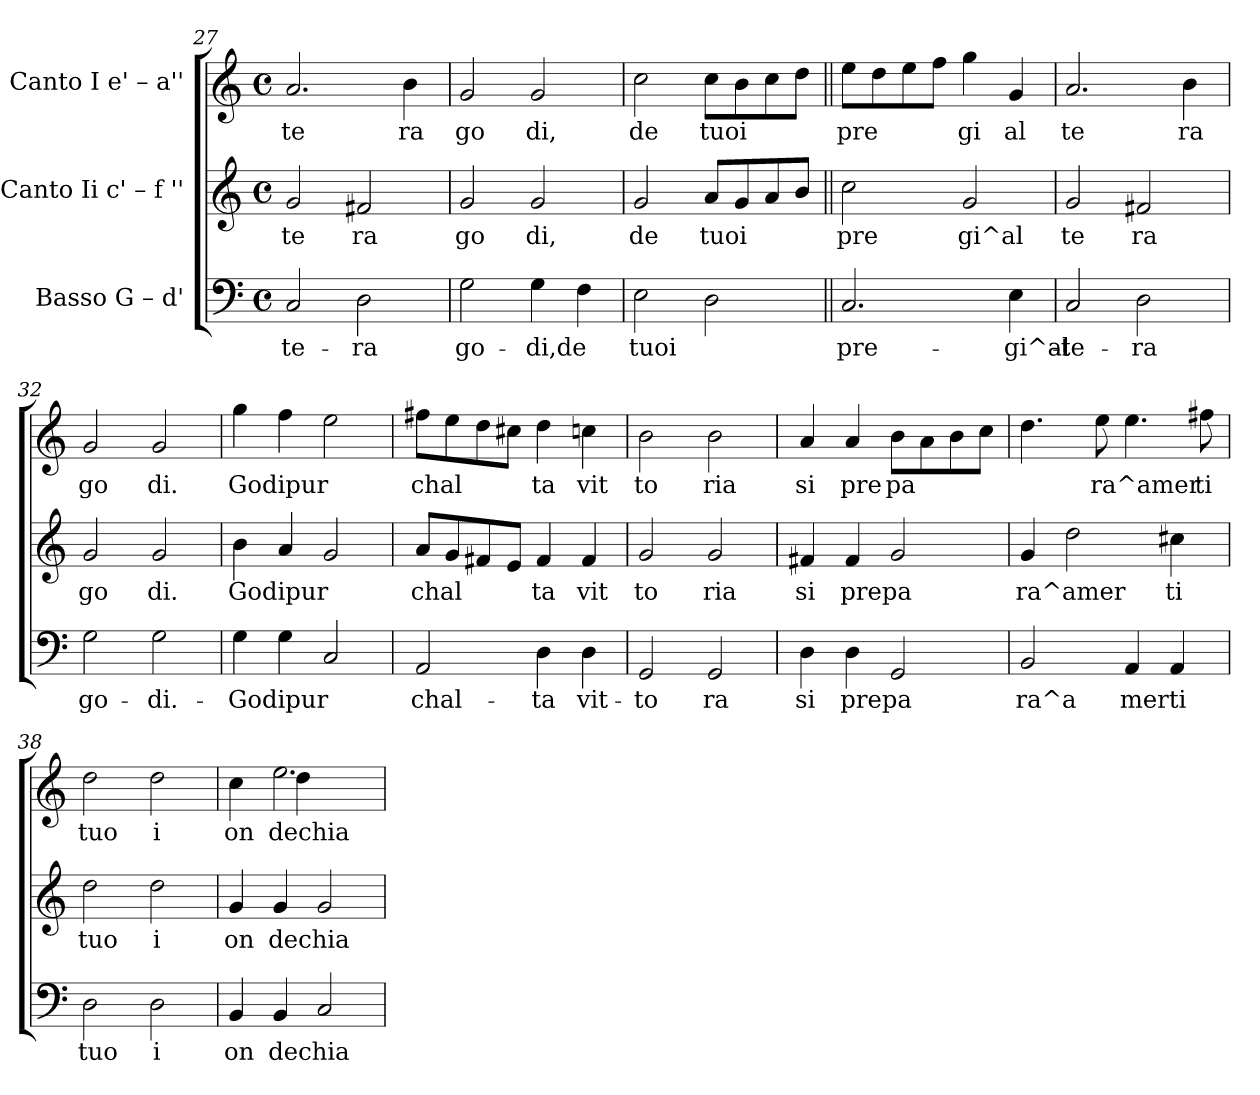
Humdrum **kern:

**kern	**text	**kern	**text	**kern	**text
*part3	*part3	*part2	*part2	*part1	*part1
*staff3	*staff3	*staff2	*staff2	*staff1	*staff1
*I"Basso  G – d'	*	*I"Canto Ii  c' – f ''	*	*I"Canto I  e' – a''	*
*clefF4	*	*clefG2	*	*clefG2	*
*k[]	*	*k[]	*	*k[]	*
*C:	*	*C:	*	*C:	*
*M4/4	*	*M4/4	*	*M4/4	*
*met(c)	*	*met(c)	*	*met(c)	*
=27	=27	=27	=27	=27	=27
!	!LO:LY:b:cj	!	!LO:LY:b:cj	!	!LO:LY:b:cj
2C/	-te-	2g/	te	2.a/	te
!	!LO:LY:b:cj	!	!LO:LY:b:cj	!	!
2D\	-ra	2f#X/	ra	.	.
!	!	!	!	!	!LO:LY:b:cj
.	.	.	.	4b\	ra
=28	=28	=28	=28	=28	=28
!	!LO:LY:b:cj	!	!LO:LY:b:cj	!	!LO:LY:b:cj
2G\	go-	2g/	go	2g/	go
!	!LO:LY:b:cj	!	!LO:LY:b:cj	!	!LO:LY:b:cj
4G\	-di,de	2g/	di,	2g/	di,
!	!LO:LY:b:cj	!	!	!	!
4F\	.	.	.	.	.
=29	=29	=29	=29	=29	=29
!	!LO:LY:b:cj	!	!LO:LY:b:cj	!	!LO:LY:b:cj
2E\	tuoi	2g/	de	2cc\	de
!	!LO:LY:b:cj	!	!LO:LY:b:cj	!	!LO:LY:b:cj
2D\	.	8a/L	tuoi	8cc\L	tuoi
!	!	!	!LO:LY:b:cj	!	!LO:LY:b:cj
.	.	8g/	.	8b\	.
!	!	!	!LO:LY:b:cj	!	!LO:LY:b:cj
.	.	8a/	.	8cc\	.
!	!	!	!LO:LY:b:cj	!	!LO:LY:b:cj
.	.	8b/J	.	8dd\J	.
=30||	=30||	=30||	=30||	=30||	=30||
!	!LO:LY:b:cj	!	!LO:LY:b:cj	!	!LO:LY:b:cj
2.C/	pre-	2cc\	pre	8ee\L	pre
!	!	!	!	!	!LO:LY:b:cj
.	.	.	.	8dd\	.
!	!	!	!	!	!LO:LY:b:cj
.	.	.	.	8ee\	.
!	!	!	!	!	!LO:LY:b:cj
.	.	.	.	8ff\J	.
!	!	!	!LO:LY:b:cj	!	!LO:LY:b:cj
.	.	2g/	gi^al	4gg\	gi
!	!LO:LY:b:cj	!	!	!	!LO:LY:b:cj
4E\	-gi^al-	.	.	4g/	al
=31	=31	=31	=31	=31	=31
!	!LO:LY:b:cj	!	!LO:LY:b:cj	!	!LO:LY:b:cj
2C/	-te-	2g/	te	2.a/	te
!	!LO:LY:b:cj	!	!LO:LY:b:cj	!	!
2D\	-ra	2f#X/	ra	.	.
!	!	!	!	!	!LO:LY:b:cj
.	.	.	.	4b\	ra
=32	=32	=32	=32	=32	=32
!	!LO:LY:b:cj	!	!LO:LY:b:cj	!	!LO:LY:b:cj
2G\	go-	2g/	go	2g/	go
!	!LO:LY:b:cj	!	!LO:LY:b:cj	!	!LO:LY:b:cj
2G\	-di.-	2g/	di.	2g/	di.
=33	=33	=33	=33	=33	=33
!	!LO:LY:b:cj	!	!LO:LY:b:cj	!	!LO:LY:b:cj
4G\	-Godipur	4b\	Godipur	4gg\	Godipur
!	!LO:LY:b:cj	!	!LO:LY:b:cj	!	!LO:LY:b:cj
4G\	.	4a/	.	4ff\	.
!	!LO:LY:b:cj	!	!LO:LY:b:cj	!	!LO:LY:b:cj
2C/	.	2g/	.	2ee\	.
=34	=34	=34	=34	=34	=34
!	!LO:LY:b:cj	!	!LO:LY:b:cj	!	!LO:LY:b:cj
2AA/	chal-	8a/L	chal	8ff#X\L	chal
!	!	!	!LO:LY:b:cj	!	!LO:LY:b:cj
.	.	8g/	.	8ee\	.
!	!	!	!LO:LY:b:cj	!	!LO:LY:b:cj
.	.	8f#X/	.	8dd\	.
!	!	!	!LO:LY:b:cj	!	!LO:LY:b:cj
.	.	8e/J	.	8cc#X\J	.
!	!LO:LY:b:cj	!	!LO:LY:b:cj	!	!LO:LY:b:cj
4D\	-ta	4f#/	ta	4dd\	ta
!	!LO:LY:b:cj	!	!LO:LY:b:cj	!	!LO:LY:b:cj
4D\	vit-	4f#/	vit	4ccn\	vit
!!LO:LB:g=z
=35	=35	=35	=35	=35	=35
!	!LO:LY:b:cj	!	!LO:LY:b:cj	!	!LO:LY:b:cj
2GG/	-to	2g/	to	2b\	to
!	!LO:LY:b:cj	!	!LO:LY:b:cj	!	!LO:LY:b:cj
2GG/	ra	2g/	ria	2b\	ria
=36	=36	=36	=36	=36	=36
!	!LO:LY:b:cj	!	!LO:LY:b:cj	!	!LO:LY:b:cj
4D\	si	4f#X/	si	4a/	si
!	!LO:LY:b:cj	!	!LO:LY:b:cj	!	!LO:LY:b:cj
4D\	prepa	4f#/	prepa	4a/	pre
!	!LO:LY:b:cj	!	!LO:LY:b:cj	!	!LO:LY:b:cj
2GG/	.	2g/	.	8b\L	pa
!	!	!	!	!	!LO:LY:b:cj
.	.	.	.	8a\	.
!	!	!	!	!	!LO:LY:b:cj
.	.	.	.	8b\	.
!	!	!	!	!	!LO:LY:b:cj
.	.	.	.	8cc\J	.
=37	=37	=37	=37	=37	=37
!	!LO:LY:b:cj	!	!LO:LY:b:cj	!	!LO:LY:b:cj
2BB/	ra^a	4g/	ra^amer	4.dd\	.
!	!	!	!LO:LY:b:cj	!	!
.	.	2dd\	.	.	.
!	!	!	!	!	!LO:LY:b:cj
.	.	.	.	8ee\	ra^amer
!	!LO:LY:b:cj	!	!	!	!LO:LY:b:cj
4AA/	merti	.	.	4.ee\	.
!	!LO:LY:b:cj	!	!LO:LY:b:cj	!	!
4AA/	.	4cc#X\	ti	.	.
!	!	!	!	!	!LO:LY:b:cj
.	.	.	.	8ff#X\	ti
=38	=38	=38	=38	=38	=38
!	!LO:LY:b:cj	!	!LO:LY:b:cj	!	!LO:LY:b:cj
2D\	tuo	2dd\	tuo	2dd\	tuo
!	!LO:LY:b:cj	!	!LO:LY:b:cj	!	!LO:LY:b:cj
2D\	i	2dd\	i	2dd\	i
=39	=39	=39	=39	=39	=39
!	!LO:LY:b:cj	!	!LO:LY:b:cj	!	!LO:LY:b:cj
*	*	*	*	*^	*
4BB/	on	4g/	on	4cc\	4ryy	on
!	!LO:LY:b:cj	!	!LO:LY:b:cj	!	!	!LO:LY:b:cj
4BB/	dechia	4g/	dechia	2.ee\	4dd\	dechia
!	!LO:LY:b:cj	!	!LO:LY:b:cj	!	!	!
2C/	.	2g/	.	.	2ryy	.
*	*	*	*	*v	*v	*
=	=	=	=	=	=
*-	*-	*-	*-	*-	*-
